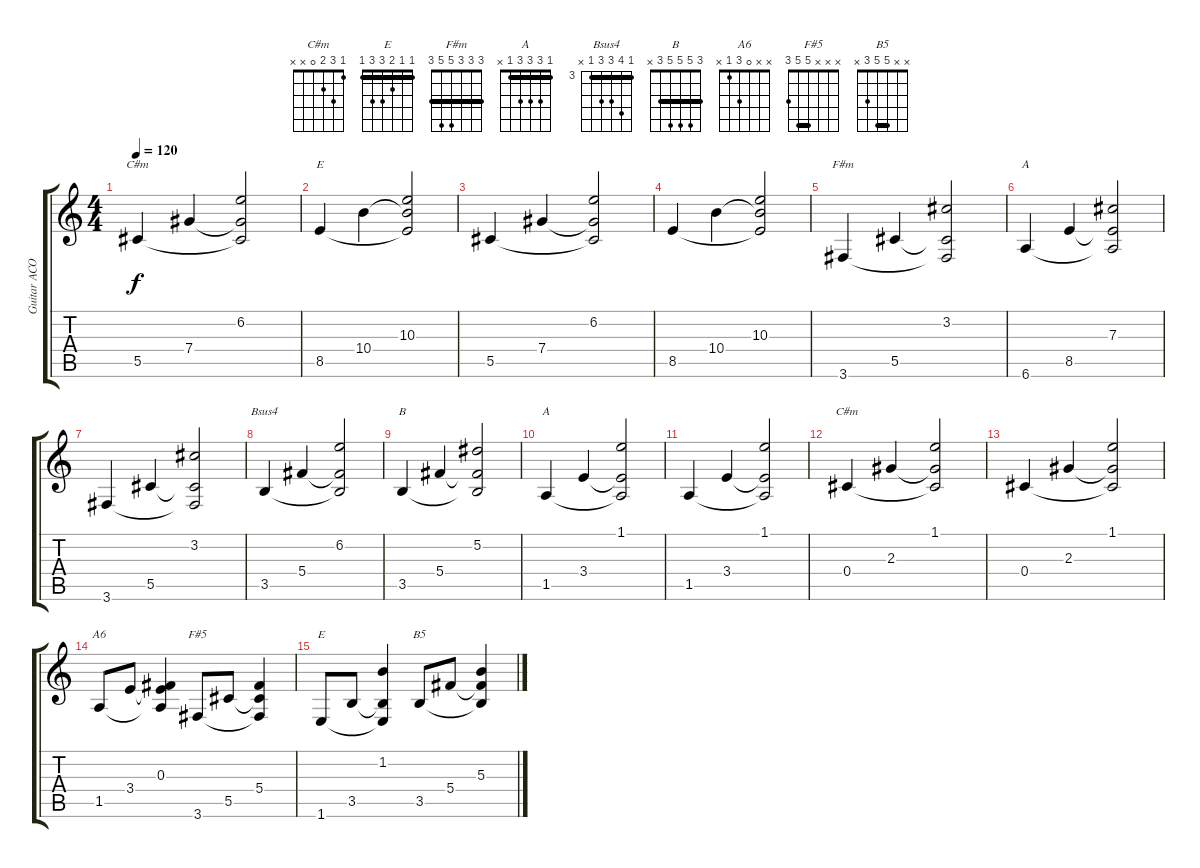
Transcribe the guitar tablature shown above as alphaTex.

\track ("Guitar ACOUSTIC" "Guitar ACO") {instrument acousticguitarsteel}
\staff {score tabs}
\tuning (Eb4 Bb3 Gb3 Db3 Ab2 Eb2) {hide}
\chord ("C#m" 5 6 7 7 5 x) {firstfret 5 barre 5}
\chord ("E" 8 10 10 10 8 x) {firstfret 8 barre 8}
\chord ("F#m" 3 3 3 5 5 3) {barre 3}
\chord ("A" 6 6 7 8 8 6) {firstfret 6 barre 6}
\chord ("Bsus4" 3 6 5 5 3 x) {firstfret 3 barre 3}
\chord ("B" 3 5 5 5 3 x) {barre 3}
\chord ("A" 1 3 3 3 1 x) {barre 1}
\chord ("C#m" 1 3 2 0 x x)
\chord ("A6" x x 0 3 1 x)
\chord ("F#5" x x x 5 5 3) {barre 5}
\chord ("E" 1 1 2 3 3 1) {barre 1}
\chord ("B5" x x 5 5 3 x) {barre 5}
\ts (4 4)
\tempo 120
\clef g2
\ks c
5.5.4{ch "C#m" dy f} 7.4.4 (6.2 7.4{t} 5.5{t}).2 |
8.5.4{ch "E"} 10.4.4 (10.3 10.4{t} 8.5{t}).2 |
5.5.4 7.4.4 (6.2 7.4{t} 5.5{t}).2 |
8.5.4 10.4.4 (10.3 10.4{t} 8.5{t}).2 |
3.6.4{ch "F#m"} 5.5.4 (3.2 5.5{t} 3.6{t}).2 |
6.6.4{ch "A"} 8.5.4 (7.3 8.5{t} 6.6{t}).2 |
3.6.4 5.5.4 (3.2 5.5{t} 3.6{t}).2 |
3.5.4{ch "Bsus4"} 5.4.4 (6.2 5.4{t} 3.5{t}).2 |
3.5.4{ch "B"} 5.4.4 (5.2 5.4{t} 3.5{t}).2 |
1.5.4{ch "A"} 3.4.4 (1.1 3.4{t} 1.5{t}).2 |
1.5.4 3.4.4 (1.1 3.4{t} 1.5{t}).2 |
0.4.4{ch "C#m"} 2.3.4 (1.1 2.3{t} 0.4{t}).2 |
0.4.4 2.3.4 (1.1 2.3{t} 0.4{t}).2 |
1.5.8{ch "A6"} 3.4.8 (0.3 3.4{t} 1.5{t}).4 3.6.8{ch "F#5"} 5.5.8 (5.4 5.5{t} 3.6{t}).4 |
1.6.8{ch "E"} 3.5.8 (1.2 3.5{t} 1.6{t}).4 3.5.8{ch "B5"} 5.4.8 (5.3 5.4{t} 3.5{t}).4
